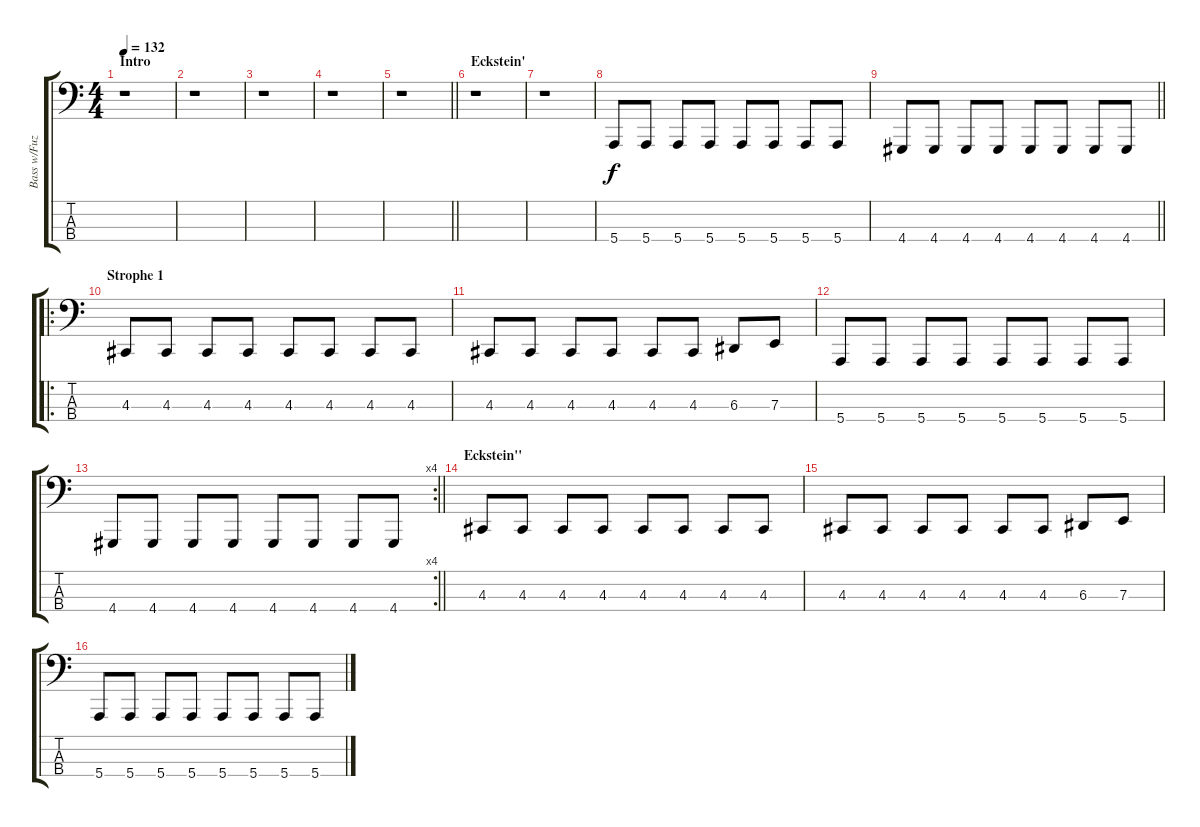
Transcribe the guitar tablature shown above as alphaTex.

\track ("Bass w/Fuzz - ?" "Bass w/Fuz") {instrument lead2sawtooth}
\staff {score tabs}
\tuning (G2 D2 A1 E1) {hide}
\ts (4 4)
\section ("" "Intro")
\tempo 132
\clef f4
\ks c
r.1{dy f instrument lead2sawtooth} |
r.1 |
r.1 |
r.1 |
\barLineRight lightlight
r.1 |
\section ("" "Eckstein'")
r.1 |
r.1 |
5.4.8 5.4.8 5.4.8 5.4.8 5.4.8 5.4.8 5.4.8 5.4.8 |
\barLineRight lightlight
4.4.8 4.4.8 4.4.8 4.4.8 4.4.8 4.4.8 4.4.8 4.4.8 |
\ro
\section ("" "Strophe 1")
4.3.8 4.3.8 4.3.8 4.3.8 4.3.8 4.3.8 4.3.8 4.3.8 |
4.3.8 4.3.8 4.3.8 4.3.8 4.3.8 4.3.8 6.3.8 7.3.8 |
5.4.8 5.4.8 5.4.8 5.4.8 5.4.8 5.4.8 5.4.8 5.4.8 |
\rc 4
\barLineRight lightlight
4.4.8 4.4.8 4.4.8 4.4.8 4.4.8 4.4.8 4.4.8 4.4.8 |
\section ("" "Eckstein''")
4.3.8 4.3.8 4.3.8 4.3.8 4.3.8 4.3.8 4.3.8 4.3.8 |
4.3.8 4.3.8 4.3.8 4.3.8 4.3.8 4.3.8 6.3.8 7.3.8 |
5.4.8 5.4.8 5.4.8 5.4.8 5.4.8 5.4.8 5.4.8 5.4.8
